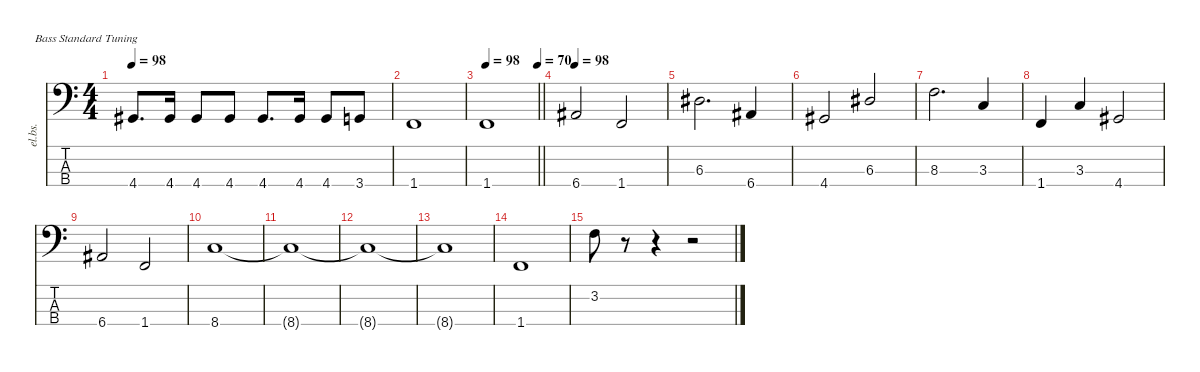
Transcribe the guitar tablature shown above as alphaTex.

\defaultSystemsLayout 4
\hideDynamics
\bracketExtendMode nobrackets
\otherSystemsTrackNameOrientation horizontal
\track ("Bass" "el.bs.") {instrument electricbasspick}
\staff {score tabs}
\tuning (G2 D2 A1 E1)
\ts (4 4)
\tempo 98
\clef f4
\ks c
4.4{acc #}.8{d dy f beam Up} 4.4{acc #}.16{beam Up} 4.4{acc #}.8{beam Up} 4.4{acc #}.8{beam Up} 4.4{acc #}.8{d beam Up} 4.4{acc #}.16{beam Up} 4.4{acc #}.8{beam Up} 3.4.8{beam Up} |
1.4.1{beam Up} |
\tempo 98
\tempo (70 1)
\barLineRight lightlight
1.4.1{beam Up} |
\tempo 98
6.4{acc #}.2{beam Up} 1.4.2{beam Up} |
6.3{acc #}.2{d beam Down} 6.4{acc #}.4{beam Up} |
4.4{acc #}.2{beam Up} 6.3{acc #}.2{beam Up} |
8.3.2{d beam Down} 3.3.4{beam Up} |
1.4.4{beam Up} 3.3.4{beam Up} 4.4{acc #}.2{beam Up} |
6.4{acc #}.2{beam Up} 1.4.2{beam Up} |
8.4.1{beam Up} |
8.4{t}.1{beam Up} |
8.4{t}.1{beam Up} |
8.4{t}.1{beam Up} |
1.4.1{beam Up} |
3.2.8{beam Down} r.8{beam Down} r.4{beam Down} r.2{beam Down}
